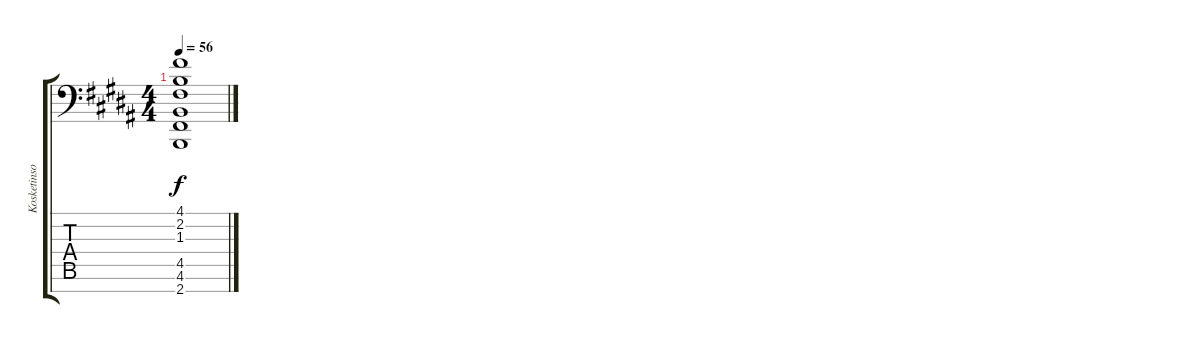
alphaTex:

\track ("Kosketinsoitin" "Kosketinso") {instrument acousticgrandpiano}
\staff {score tabs}
\tuning (D4 A3 F3 C3 G2 D2 A1) {hide}
\ts (4 4)
\tempo 56
\clef f4
\ks b
(4.1{t} 2.2{t} 1.3{t} 4.5{t} 4.6{t} 2.7{t}).1{dy f}
